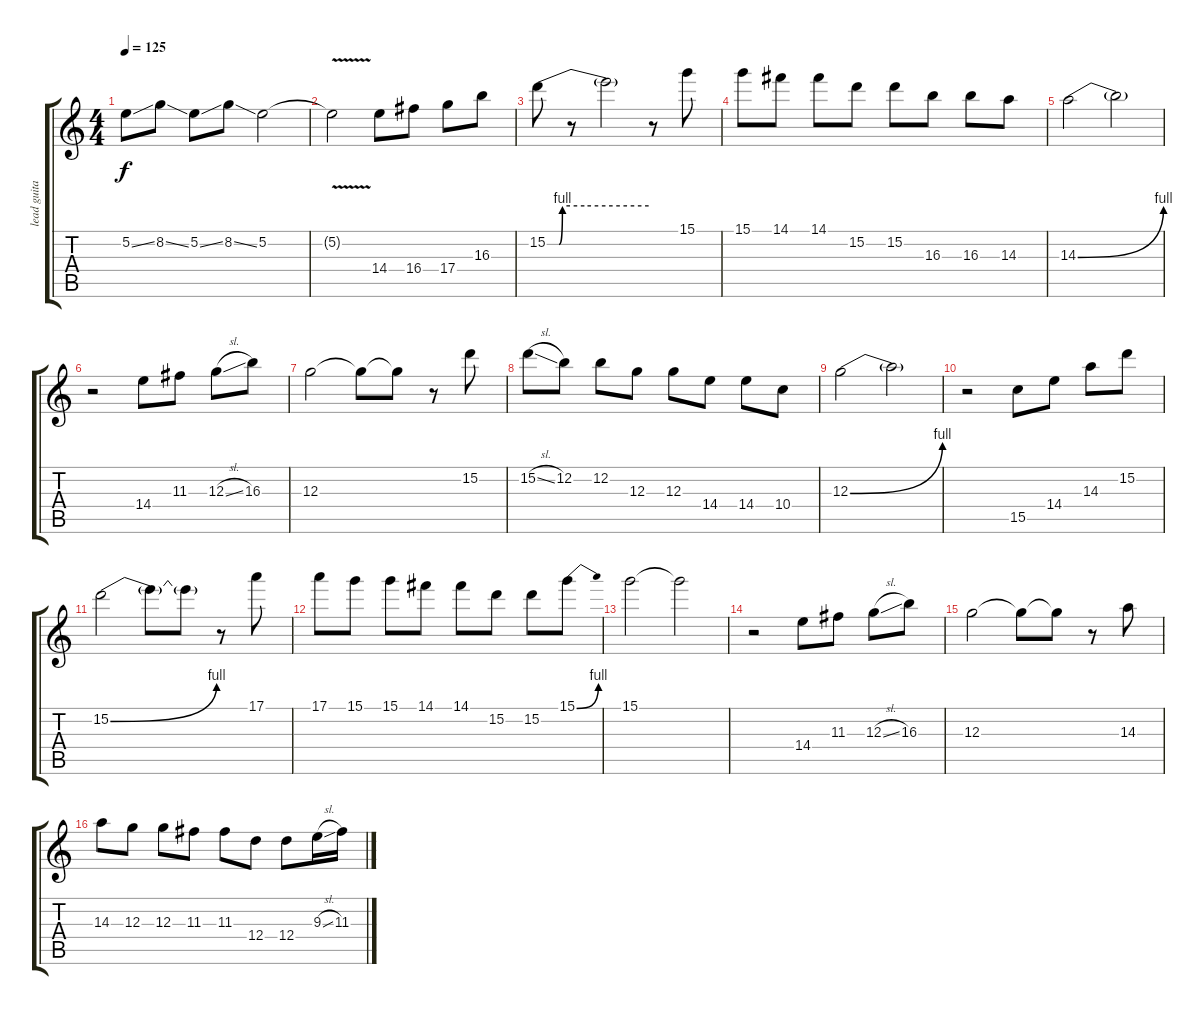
\track ("lead guitar" "lead guita") {instrument electricguitarjazz}
\staff {score tabs}
\tuning (E4 B3 G3 D3 A2 E2) {hide}
\ts (4 4)
\tempo 125
\clef g2
\ks c
5.2{ss}.8{dy f} 8.2{ss}.8 5.2{ss}.8 8.2{ss}.8 5.2.2 |
5.2{v t}.2 14.4.8 16.4.8 17.4.8 16.3.8 |
15.2{be (custom 0 0 7 0 9 4 22 4 60 4)}.8 r.8 15.2{t}.2 r.8 15.1.8 |
15.1.8 14.1.8 14.1.8 15.2.8 15.2.8 16.3.8 16.3.8 14.3.8 |
14.3{be (bend 0 0 60 4)}.2 14.3{t}.2 |
r.2 14.4.8 11.3.8 12.3{sl}.8 16.3.8 |
12.3.2 12.3{t}.8 12.3{t}.8 r.8 15.2.8 |
15.2{sl}.8 12.2.8 12.2.8 12.3.8 12.3.8 14.4.8 14.4.8 10.4.8 |
12.3{be (bend 0 0 60 4)}.2 12.3{t}.2 |
r.2 15.5.8 14.4.8 14.3.8 15.2.8 |
15.2{be (bend 0 0 60 4)}.2 15.2{t}.8 15.2{t}.8 r.8 17.1.8 |
17.1.8 15.1.8 15.1.8 14.1.8 14.1.8 15.2.8 15.2.8 15.1{be (bend 0 0 60 4)}.8 |
15.1.2 15.1{t}.2 |
r.2 14.4.8 11.3.8 12.3{sl}.8 16.3.8 |
12.3.2 12.3{t}.8 12.3{t}.8 r.8 14.3.8 |
14.3.8 12.3.8 12.3.8 11.3.8 11.3.8 12.4.8 12.4.8 9.3{sl}.16 11.3.16
